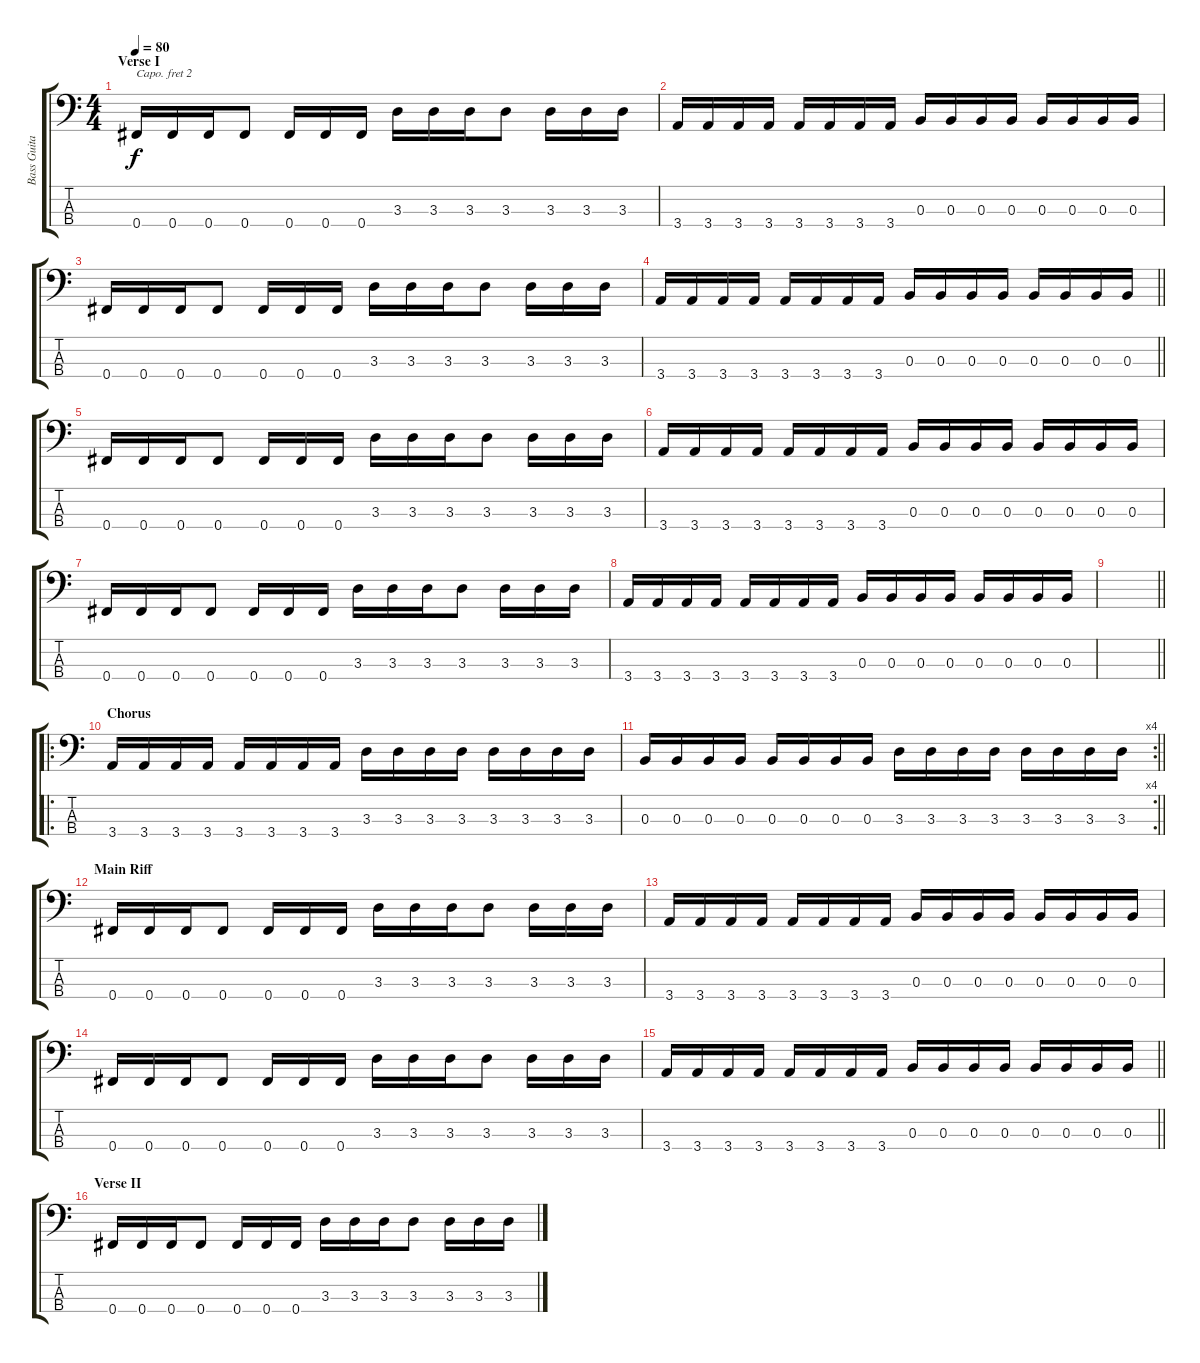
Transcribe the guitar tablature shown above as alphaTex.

\track ("Bass Guitar" "Bass Guita") {instrument electricbassfinger}
\staff {score tabs}
\capo 2
\tuning (G2 D2 A1 E1) {hide}
\ts (4 4)
\section ("" "Verse I")
\tempo 80
\clef f4
\ks c
0.4.16{dy f} 0.4.16 0.4.16 0.4.8 0.4.16 0.4.16 0.4.16 3.3.16 3.3.16 3.3.16 3.3.8 3.3.16 3.3.16 3.3.16 |
3.4.16 3.4.16 3.4.16 3.4.16 3.4.16 3.4.16 3.4.16 3.4.16 0.3.16 0.3.16 0.3.16 0.3.16 0.3.16 0.3.16 0.3.16 0.3.16 |
0.4.16 0.4.16 0.4.16 0.4.8 0.4.16 0.4.16 0.4.16 3.3.16 3.3.16 3.3.16 3.3.8 3.3.16 3.3.16 3.3.16 |
\barLineRight lightlight
3.4.16 3.4.16 3.4.16 3.4.16 3.4.16 3.4.16 3.4.16 3.4.16 0.3.16 0.3.16 0.3.16 0.3.16 0.3.16 0.3.16 0.3.16 0.3.16 |
0.4.16 0.4.16 0.4.16 0.4.8 0.4.16 0.4.16 0.4.16 3.3.16 3.3.16 3.3.16 3.3.8 3.3.16 3.3.16 3.3.16 |
3.4.16 3.4.16 3.4.16 3.4.16 3.4.16 3.4.16 3.4.16 3.4.16 0.3.16 0.3.16 0.3.16 0.3.16 0.3.16 0.3.16 0.3.16 0.3.16 |
0.4.16 0.4.16 0.4.16 0.4.8 0.4.16 0.4.16 0.4.16 3.3.16 3.3.16 3.3.16 3.3.8 3.3.16 3.3.16 3.3.16 |
3.4.16 3.4.16 3.4.16 3.4.16 3.4.16 3.4.16 3.4.16 3.4.16 0.3.16 0.3.16 0.3.16 0.3.16 0.3.16 0.3.16 0.3.16 0.3.16 |
\barLineRight lightlight
|
\ro
\section ("" "Chorus")
3.4.16 3.4.16 3.4.16 3.4.16 3.4.16 3.4.16 3.4.16 3.4.16 3.3.16 3.3.16 3.3.16 3.3.16 3.3.16 3.3.16 3.3.16 3.3.16 |
\rc 4
\barLineRight lightlight
0.3.16 0.3.16 0.3.16 0.3.16 0.3.16 0.3.16 0.3.16 0.3.16 3.3.16 3.3.16 3.3.16 3.3.16 3.3.16 3.3.16 3.3.16 3.3.16 |
\section ("" "Main Riff")
0.4.16 0.4.16 0.4.16 0.4.8 0.4.16 0.4.16 0.4.16 3.3.16 3.3.16 3.3.16 3.3.8 3.3.16 3.3.16 3.3.16 |
3.4.16 3.4.16 3.4.16 3.4.16 3.4.16 3.4.16 3.4.16 3.4.16 0.3.16 0.3.16 0.3.16 0.3.16 0.3.16 0.3.16 0.3.16 0.3.16 |
0.4.16 0.4.16 0.4.16 0.4.8 0.4.16 0.4.16 0.4.16 3.3.16 3.3.16 3.3.16 3.3.8 3.3.16 3.3.16 3.3.16 |
\barLineRight lightlight
3.4.16 3.4.16 3.4.16 3.4.16 3.4.16 3.4.16 3.4.16 3.4.16 0.3.16 0.3.16 0.3.16 0.3.16 0.3.16 0.3.16 0.3.16 0.3.16 |
\section ("" "Verse II")
0.4.16 0.4.16 0.4.16 0.4.8 0.4.16 0.4.16 0.4.16 3.3.16 3.3.16 3.3.16 3.3.8 3.3.16 3.3.16 3.3.16
